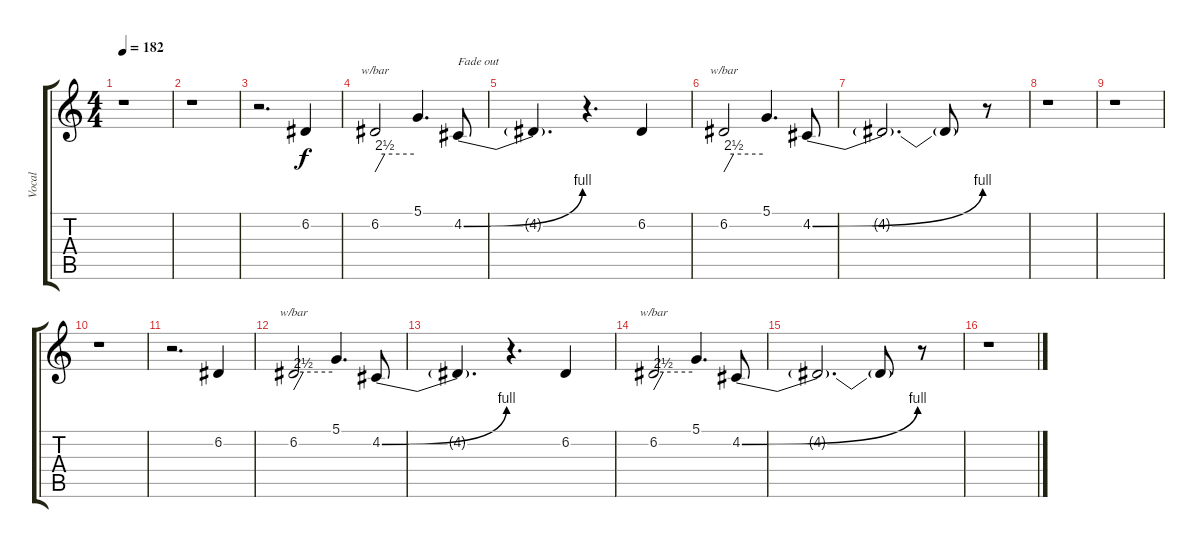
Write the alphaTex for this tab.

\track ("Vocal" "Vocal") {instrument flute}
\staff {score tabs}
\tuning (D4 A3 F3 C3 G2 C2) {hide}
\ts (4 4)
\tempo 182
\clef g2
\ks c
r.1{dy f} |
r.1 |
r.2{d} 6.2.4 |
6.2.2{tbe (custom default 0 0 15 10 60 10)} 5.1.4{d} 4.2{be (bend 0 0 60 4)}.8{txt "Fade out"} |
4.2{t}.4{d} r.4{d} 6.2.4 |
6.2.2{tbe (custom default 0 0 15 10 60 10)} 5.1.4{d} 4.2{be (bend 0 0 60 4)}.8 |
4.2{t}.2{d} 4.2{t}.8 r.8 |
r.1 |
r.1 |
r.1 |
r.2{d} 6.2.4 |
6.2.2{tbe (custom default 0 0 15 10 60 10)} 5.1.4{d} 4.2{be (bend 0 0 60 4)}.8 |
4.2{t}.4{d} r.4{d} 6.2.4 |
6.2.2{tbe (custom default 0 0 15 10 60 10)} 5.1.4{d} 4.2{be (bend 0 0 60 4)}.8 |
4.2{t}.2{d} 4.2{t}.8 r.8 |
r.1
